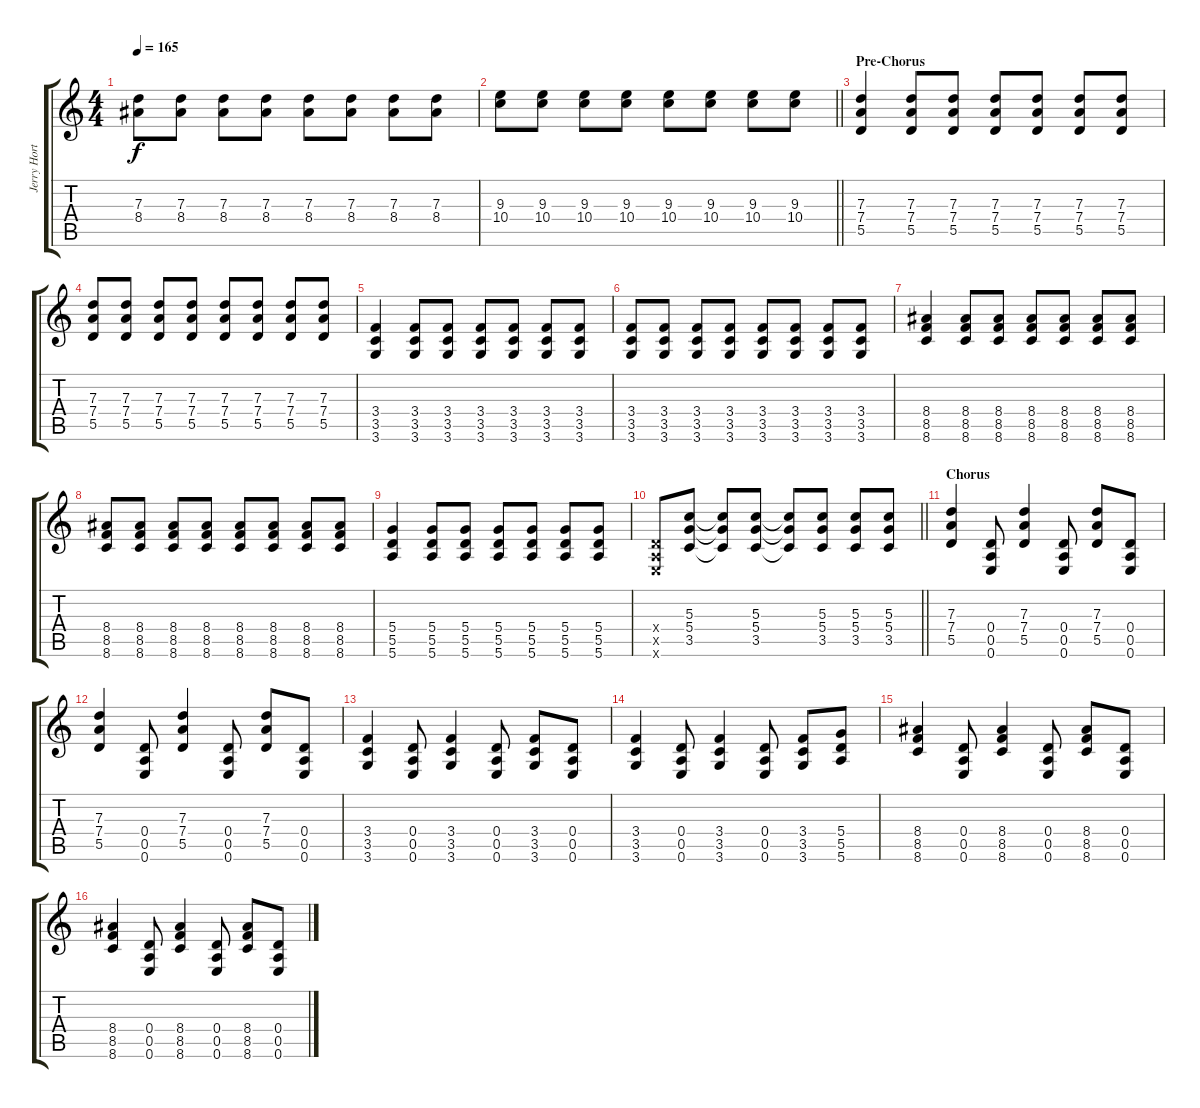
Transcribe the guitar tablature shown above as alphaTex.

\track ("Jerry Horton " "Jerry Hort") {instrument overdrivenguitar}
\staff {score tabs}
\tuning (E4 B3 G3 D3 A2 E2) {hide}
\ts (4 4)
\tempo 165
\clef g2
\ks c
(7.3 8.4).8{dy f} (7.3 8.4).8 (7.3 8.4).8 (7.3 8.4).8 (7.3 8.4).8 (7.3 8.4).8 (7.3 8.4).8 (7.3 8.4).8 |
\barLineRight lightlight
(9.3 10.4).8 (9.3 10.4).8 (9.3 10.4).8 (9.3 10.4).8 (9.3 10.4).8 (9.3 10.4).8 (9.3 10.4).8 (9.3 10.4).8 |
\section ("" "Pre-Chorus")
(7.3 7.4 5.5).4 (7.3 7.4 5.5).8 (7.3 7.4 5.5).8 (7.3 7.4 5.5).8 (7.3 7.4 5.5).8 (7.3 7.4 5.5).8 (7.3 7.4 5.5).8 |
(7.3 7.4 5.5).8 (7.3 7.4 5.5).8 (7.3 7.4 5.5).8 (7.3 7.4 5.5).8 (7.3 7.4 5.5).8 (7.3 7.4 5.5).8 (7.3 7.4 5.5).8 (7.3 7.4 5.5).8 |
(3.4 3.5 3.6).4 (3.4 3.5 3.6).8 (3.4 3.5 3.6).8 (3.4 3.5 3.6).8 (3.4 3.5 3.6).8 (3.4 3.5 3.6).8 (3.4 3.5 3.6).8 |
(3.4 3.5 3.6).8 (3.4 3.5 3.6).8 (3.4 3.5 3.6).8 (3.4 3.5 3.6).8 (3.4 3.5 3.6).8 (3.4 3.5 3.6).8 (3.4 3.5 3.6).8 (3.4 3.5 3.6).8 |
(8.4 8.5 8.6).4 (8.4 8.5 8.6).8 (8.4 8.5 8.6).8 (8.4 8.5 8.6).8 (8.4 8.5 8.6).8 (8.4 8.5 8.6).8 (8.4 8.5 8.6).8 |
(8.4 8.5 8.6).8 (8.4 8.5 8.6).8 (8.4 8.5 8.6).8 (8.4 8.5 8.6).8 (8.4 8.5 8.6).8 (8.4 8.5 8.6).8 (8.4 8.5 8.6).8 (8.4 8.5 8.6).8 |
(5.4 5.5 5.6).4 (5.4 5.5 5.6).8 (5.4 5.5 5.6).8 (5.4 5.5 5.6).8 (5.4 5.5 5.6).8 (5.4 5.5 5.6).8 (5.4 5.5 5.6).8 |
\barLineRight lightlight
(0.4{x} 0.5{x} 0.6{x}).8 (5.3 5.4 3.5).8 (5.3{t} 5.4{t} 3.5{t}).8 (5.3 5.4 3.5).8 (5.3{t} 5.4{t} 3.5{t}).8 (5.3 5.4 3.5).8 (5.3 5.4 3.5).8 (5.3 5.4 3.5).8 |
\section ("" "Chorus")
(7.3 7.4 5.5).4 (0.4 0.5 0.6).8 (7.3 7.4 5.5).4 (0.4 0.5 0.6).8 (7.3 7.4 5.5).8 (0.4 0.5 0.6).8 |
(7.3 7.4 5.5).4 (0.4 0.5 0.6).8 (7.3 7.4 5.5).4 (0.4 0.5 0.6).8 (7.3 7.4 5.5).8 (0.4 0.5 0.6).8 |
(3.4 3.5 3.6).4 (0.4 0.5 0.6).8 (3.4 3.5 3.6).4 (0.4 0.5 0.6).8 (3.4 3.5 3.6).8 (0.4 0.5 0.6).8 |
(3.4 3.5 3.6).4 (0.4 0.5 0.6).8 (3.4 3.5 3.6).4 (0.4 0.5 0.6).8 (3.4 3.5 3.6).8 (5.4 5.5 5.6).8 |
(8.4 8.5 8.6).4 (0.4 0.5 0.6).8 (8.4 8.5 8.6).4 (0.4 0.5 0.6).8 (8.4 8.5 8.6).8 (0.4 0.5 0.6).8 |
(8.4 8.5 8.6).4 (0.4 0.5 0.6).8 (8.4 8.5 8.6).4 (0.4 0.5 0.6).8 (8.4 8.5 8.6).8 (0.4 0.5 0.6).8
